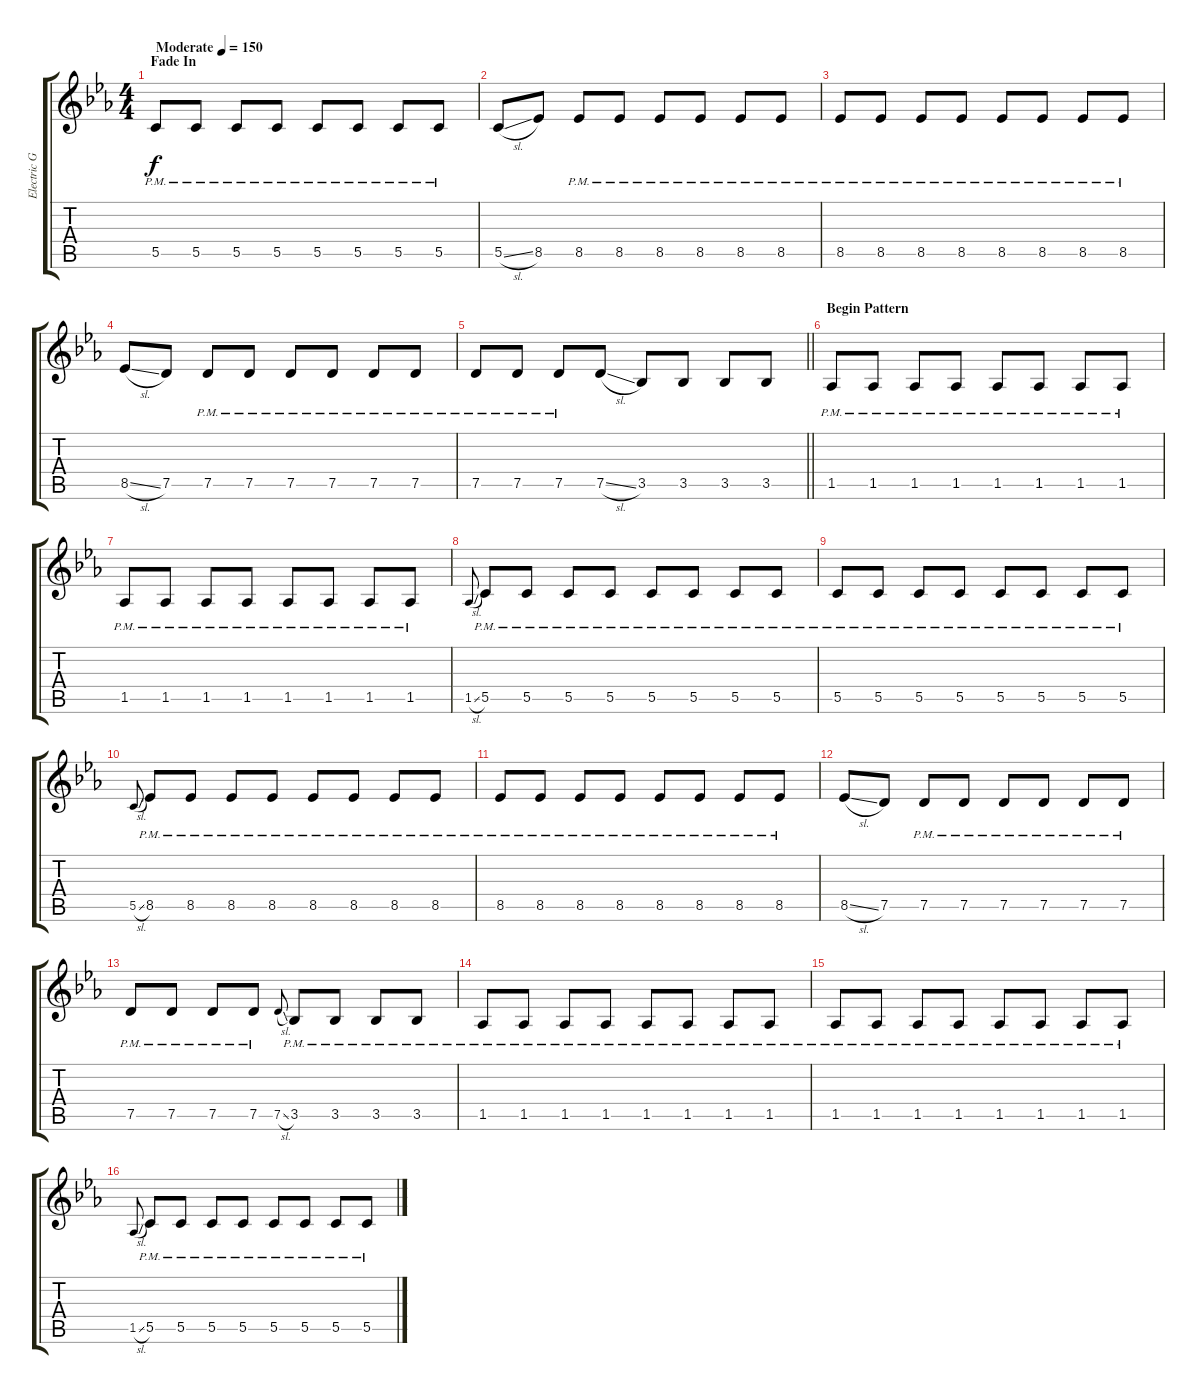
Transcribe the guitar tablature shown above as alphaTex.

\track ("Electric Guitar 1" "Electric G") {instrument distortionguitar}
\staff {score tabs}
\tuning (D4 A3 F3 C3 G2 C2) {hide}
\ts (4 4)
\section ("" "Fade In")
\tempo (150 "Moderate")
\clef g2
\ks cminor
5.5{pm}.8{dy f volume 0 instrument distortionguitar} 5.5{pm}.8 5.5{pm}.8{volume 9} 5.5{pm}.8 5.5{pm}.8 5.5{pm}.8 5.5{pm}.8 5.5{pm}.8 |
5.5{sl}.8 8.5.8 8.5{pm}.8 8.5{pm}.8 8.5{pm}.8 8.5{pm}.8 8.5{pm}.8 8.5{pm}.8 |
8.5{pm}.8 8.5{pm}.8 8.5{pm}.8 8.5{pm}.8 8.5{pm}.8 8.5{pm}.8 8.5{pm}.8 8.5{pm}.8 |
8.5{sl}.8 7.5.8 7.5{pm}.8 7.5{pm}.8 7.5{pm}.8 7.5{pm}.8 7.5{pm}.8 7.5{pm}.8 |
\barLineRight lightlight
7.5{pm}.8 7.5{pm}.8 7.5{pm}.8 7.5{sl}.8 3.5.8 3.5.8 3.5.8 3.5.8 |
\section ("" "Begin Pattern")
1.5{pm}.8 1.5{pm}.8 1.5{pm}.8 1.5{pm}.8 1.5{pm}.8 1.5{pm}.8 1.5{pm}.8 1.5{pm}.8 |
1.5{pm}.8 1.5{pm}.8 1.5{pm}.8 1.5{pm}.8 1.5{pm}.8 1.5{pm}.8 1.5{pm}.8 1.5{pm}.8 |
1.5{sl}.8{gr onbeat} 5.5{pm}.8 5.5{pm}.8 5.5{pm}.8 5.5{pm}.8 5.5{pm}.8 5.5{pm}.8 5.5{pm}.8 5.5{pm}.8 |
5.5{pm}.8 5.5{pm}.8 5.5{pm}.8 5.5{pm}.8 5.5{pm}.8 5.5{pm}.8 5.5{pm}.8 5.5{pm}.8 |
5.5{sl}.8{gr onbeat} 8.5{pm}.8 8.5{pm}.8 8.5{pm}.8 8.5{pm}.8 8.5{pm}.8 8.5{pm}.8 8.5{pm}.8 8.5{pm}.8 |
8.5{pm}.8 8.5{pm}.8 8.5{pm}.8 8.5{pm}.8 8.5{pm}.8 8.5{pm}.8 8.5{pm}.8 8.5{pm}.8 |
8.5{sl}.8 7.5.8 7.5{pm}.8 7.5{pm}.8 7.5{pm}.8 7.5{pm}.8 7.5{pm}.8 7.5{pm}.8 |
7.5{pm}.8 7.5{pm}.8 7.5{pm}.8 7.5{pm}.8 7.5{sl}.8{gr onbeat} 3.5{pm}.8 3.5{pm}.8 3.5{pm}.8 3.5{pm}.8 |
1.5{pm}.8 1.5{pm}.8 1.5{pm}.8 1.5{pm}.8 1.5{pm}.8 1.5{pm}.8 1.5{pm}.8 1.5{pm}.8 |
1.5{pm}.8 1.5{pm}.8 1.5{pm}.8 1.5{pm}.8 1.5{pm}.8 1.5{pm}.8 1.5{pm}.8 1.5{pm}.8 |
1.5{sl}.8{gr onbeat} 5.5{pm}.8 5.5{pm}.8 5.5{pm}.8 5.5{pm}.8 5.5{pm}.8 5.5{pm}.8 5.5{pm}.8 5.5{pm}.8
